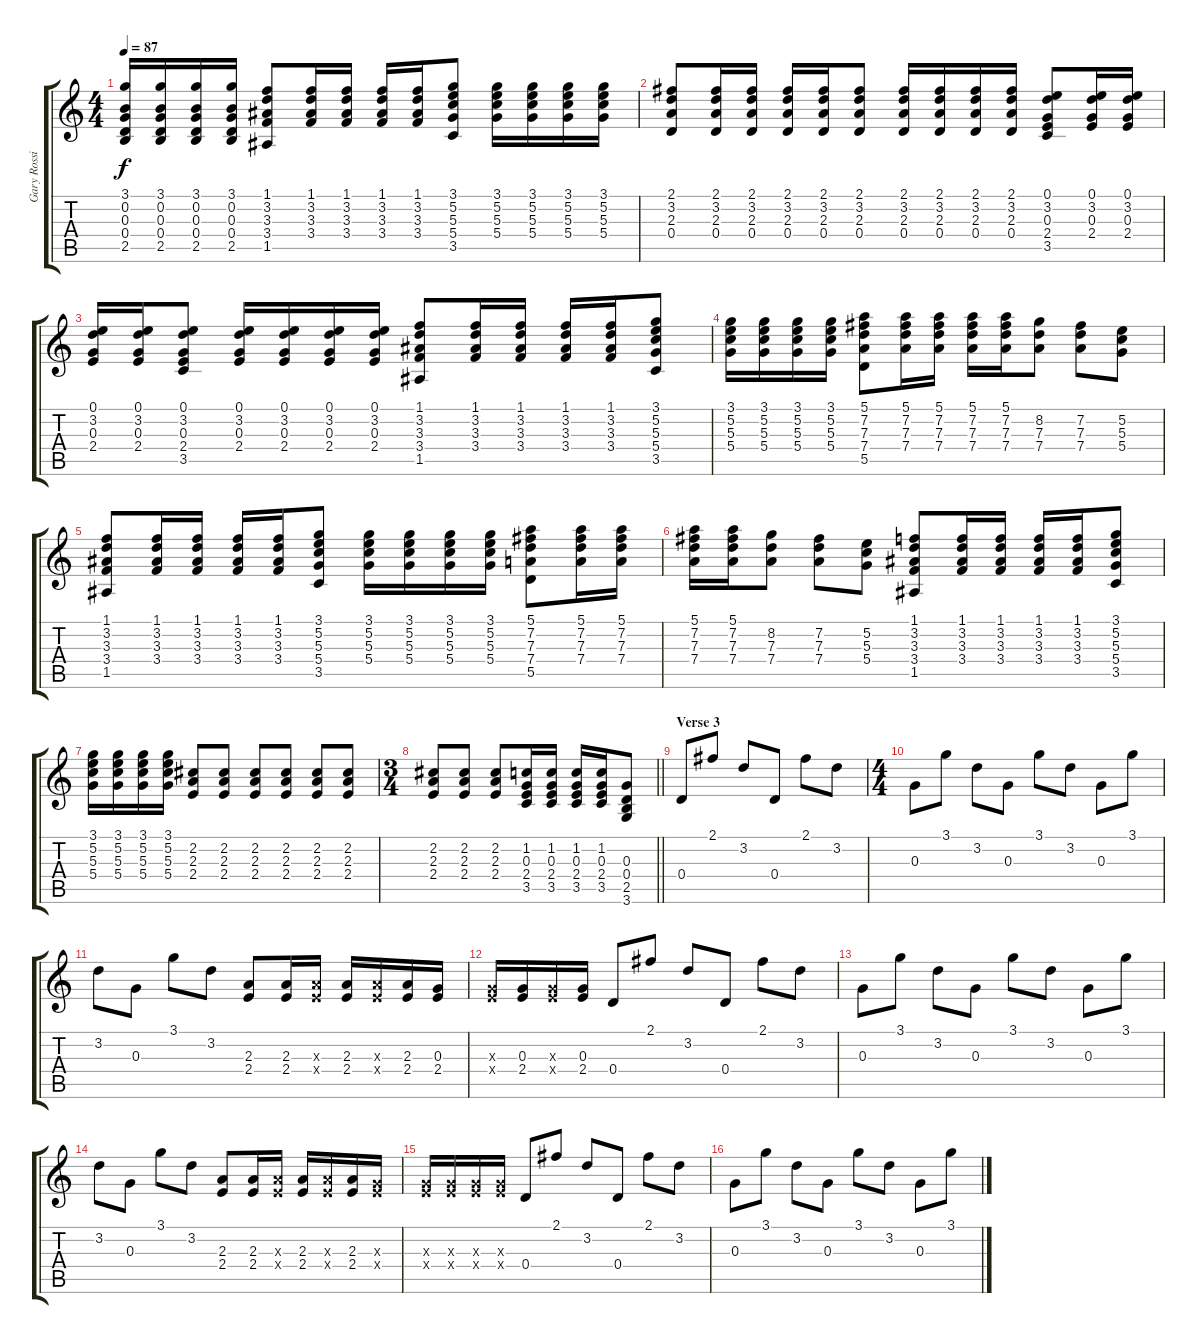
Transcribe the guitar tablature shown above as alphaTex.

\track ("Gary Rossington" "Gary Rossi") {instrument acousticguitarsteel}
\staff {score tabs}
\tuning (E4 B3 G3 D3 A2 E2) {hide}
\ts (4 4)
\tempo 87
\clef g2
\ks c
(3.1 0.2 0.3 0.4 2.5).16{dy f} (3.1 0.2 0.3 0.4 2.5).16 (3.1 0.2 0.3 0.4 2.5).16 (3.1 0.2 0.3 0.4 2.5).16 (1.1 3.2 3.3 3.4 1.5).8 (1.1 3.2 3.3 3.4).16 (1.1 3.2 3.3 3.4).16 (1.1 3.2 3.3 3.4).16 (1.1 3.2 3.3 3.4).16 (3.1 5.2 5.3 5.4 3.5).8 (3.1 5.2 5.3 5.4).16 (3.1 5.2 5.3 5.4).16 (3.1 5.2 5.3 5.4).16 (3.1 5.2 5.3 5.4).16 |
(2.1 3.2 2.3 0.4).8 (2.1 3.2 2.3 0.4).16 (2.1 3.2 2.3 0.4).16 (2.1 3.2 2.3 0.4).16 (2.1 3.2 2.3 0.4).16 (2.1 3.2 2.3 0.4).8 (2.1 3.2 2.3 0.4).16 (2.1 3.2 2.3 0.4).16 (2.1 3.2 2.3 0.4).16 (2.1 3.2 2.3 0.4).16 (0.1 3.2 0.3 2.4 3.5).8 (0.1 3.2 0.3 2.4).16 (0.1 3.2 0.3 2.4).16 |
(0.1 3.2 0.3 2.4).16 (0.1 3.2 0.3 2.4).16 (0.1 3.2 0.3 2.4 3.5).8 (0.1 3.2 0.3 2.4).16 (0.1 3.2 0.3 2.4).16 (0.1 3.2 0.3 2.4).16 (0.1 3.2 0.3 2.4).16 (1.1 3.2 3.3 3.4 1.5).8 (1.1 3.2 3.3 3.4).16 (1.1 3.2 3.3 3.4).16 (1.1 3.2 3.3 3.4).16 (1.1 3.2 3.3 3.4).16 (3.1 5.2 5.3 5.4 3.5).8 |
(3.1 5.2 5.3 5.4).16 (3.1 5.2 5.3 5.4).16 (3.1 5.2 5.3 5.4).16 (3.1 5.2 5.3 5.4).16 (5.1 7.2 7.3 7.4 5.5).8 (5.1 7.2 7.3 7.4).16 (5.1 7.2 7.3 7.4).16 (5.1 7.2 7.3 7.4).16 (5.1 7.2 7.3 7.4).16 (8.2 7.3 7.4).8 (7.2 7.3 7.4).8 (5.2 5.3 5.4).8 |
(1.1 3.2 3.3 3.4 1.5).8 (1.1 3.2 3.3 3.4).16 (1.1 3.2 3.3 3.4).16 (1.1 3.2 3.3 3.4).16 (1.1 3.2 3.3 3.4).16 (3.1 5.2 5.3 5.4 3.5).8 (3.1 5.2 5.3 5.4).16 (3.1 5.2 5.3 5.4).16 (3.1 5.2 5.3 5.4).16 (3.1 5.2 5.3 5.4).16 (5.1 7.2 7.3 7.4 5.5).8 (5.1 7.2 7.3 7.4).16 (5.1 7.2 7.3 7.4).16 |
(5.1 7.2 7.3 7.4).16 (5.1 7.2 7.3 7.4).16 (8.2 7.3 7.4).8 (7.2 7.3 7.4).8 (5.2 5.3 5.4).8 (1.1 3.2 3.3 3.4 1.5).8 (1.1 3.2 3.3 3.4).16 (1.1 3.2 3.3 3.4).16 (1.1 3.2 3.3 3.4).16 (1.1 3.2 3.3 3.4).16 (3.1 5.2 5.3 5.4 3.5).8 |
(3.1 5.2 5.3 5.4).16 (3.1 5.2 5.3 5.4).16 (3.1 5.2 5.3 5.4).16 (3.1 5.2 5.3 5.4).16 (2.2 2.3 2.4).8 (2.2 2.3 2.4).8 (2.2 2.3 2.4).8 (2.2 2.3 2.4).8 (2.2 2.3 2.4).8 (2.2 2.3 2.4).8 |
\ts (3 4)
\barLineRight lightlight
(2.2 2.3 2.4).8 (2.2 2.3 2.4).8 (2.2 2.3 2.4).8 (1.2 0.3 2.4 3.5).16 (1.2 0.3 2.4 3.5).16 (1.2 0.3 2.4 3.5).16 (1.2 0.3 2.4 3.5).16 (0.3 0.4 2.5 3.6).8 |
\section ("" "Verse 3")
0.4.8 2.1.8 3.2.8 0.4.8 2.1.8 3.2.8 |
\ts (4 4)
0.3.8 3.1.8 3.2.8 0.3.8 3.1.8 3.2.8 0.3.8 3.1.8 |
3.2.8 0.3.8 3.1.8 3.2.8 (2.3 2.4).8 (2.3 2.4).16 (2.3{x} 2.4{x}).16 (2.3 2.4).16 (2.3{x} 2.4{x}).16 (2.3 2.4).16 (0.3 2.4).16 |
(0.3{x} 2.4{x}).16 (0.3 2.4).16 (0.3{x} 2.4{x}).16 (0.3 2.4).16 0.4.8 2.1.8 3.2.8 0.4.8 2.1.8 3.2.8 |
0.3.8 3.1.8 3.2.8 0.3.8 3.1.8 3.2.8 0.3.8 3.1.8 |
3.2.8 0.3.8 3.1.8 3.2.8 (2.3 2.4).8 (2.3 2.4).16 (2.3{x} 2.4{x}).16 (2.3 2.4).16 (2.3{x} 2.4{x}).16 (2.3 2.4).16 (0.3{x} 2.4{x}).16 |
(0.3{x} 2.4{x}).16 (0.3{x} 2.4{x}).16 (0.3{x} 2.4{x}).16 (0.3{x} 2.4{x}).16 0.4.8 2.1.8 3.2.8 0.4.8 2.1.8 3.2.8 |
0.3.8 3.1.8 3.2.8 0.3.8 3.1.8 3.2.8 0.3.8 3.1.8
